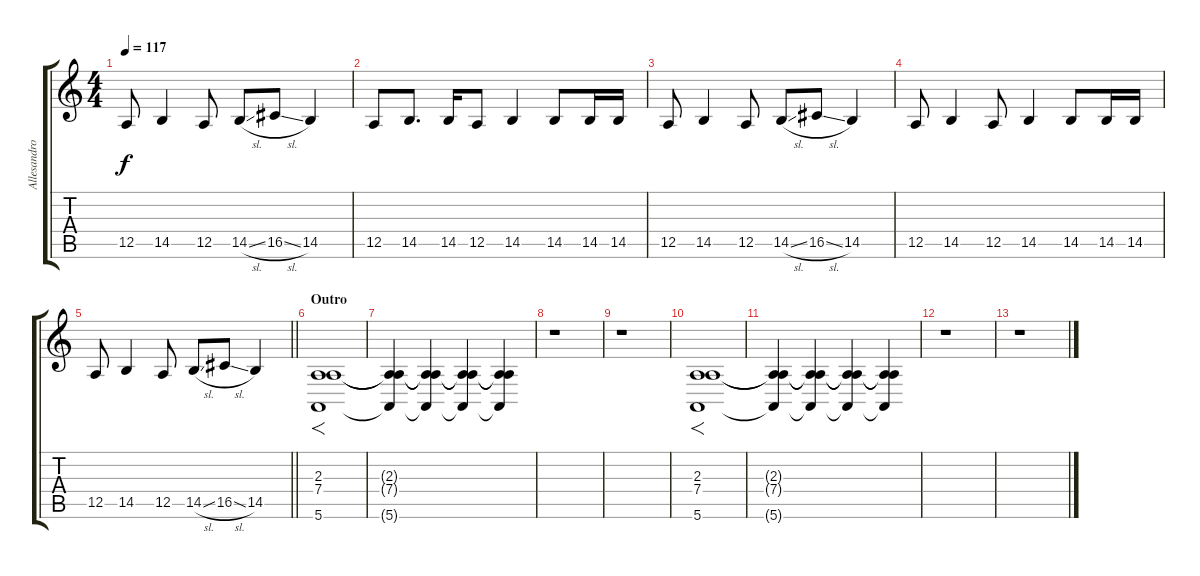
\track ("Allesandro Cortini" "Allesandro") {instrument pad3polysynth}
\staff {score tabs}
\tuning (E4 B3 G3 D3 A2 E2) {hide}
\ts (4 4)
\tempo 117
\clef g2
\ks c
12.5.8{dy f} 14.5.4 12.5.8 14.5{sl}.8 16.5{sl}.8 14.5.4 |
12.5.8 14.5.8{d} 14.5.16 12.5.8 14.5.4 14.5.8 14.5.16 14.5.16 |
12.5.8 14.5.4 12.5.8 14.5{sl}.8 16.5{sl}.8 14.5.4 |
12.5.8 14.5.4 12.5.8 14.5.4 14.5.8 14.5.16 14.5.16 |
\barLineRight lightlight
12.5.8 14.5.4 12.5.8 14.5{sl}.8 16.5{sl}.8 14.5.4 |
\section ("" "Outro")
(2.3 7.4 5.6).1{f volume 12 instrument pad3polysynth} |
(2.3{t} 7.4{t} 5.6{t}).4 (2.3{t} 7.4{t} 5.6{t}).4{volume 11} (2.3{t} 7.4{t} 5.6{t}).4{volume 9} (2.3{t} 7.4{t} 5.6{t}).4{volume 7} |
r.1 |
r.1 |
(2.3 7.4 5.6).1{f volume 12} |
(2.3{t} 7.4{t} 5.6{t}).4 (2.3{t} 7.4{t} 5.6{t}).4{volume 11} (2.3{t} 7.4{t} 5.6{t}).4{volume 9} (2.3{t} 7.4{t} 5.6{t}).4{volume 7} |
r.1 |
r.1
